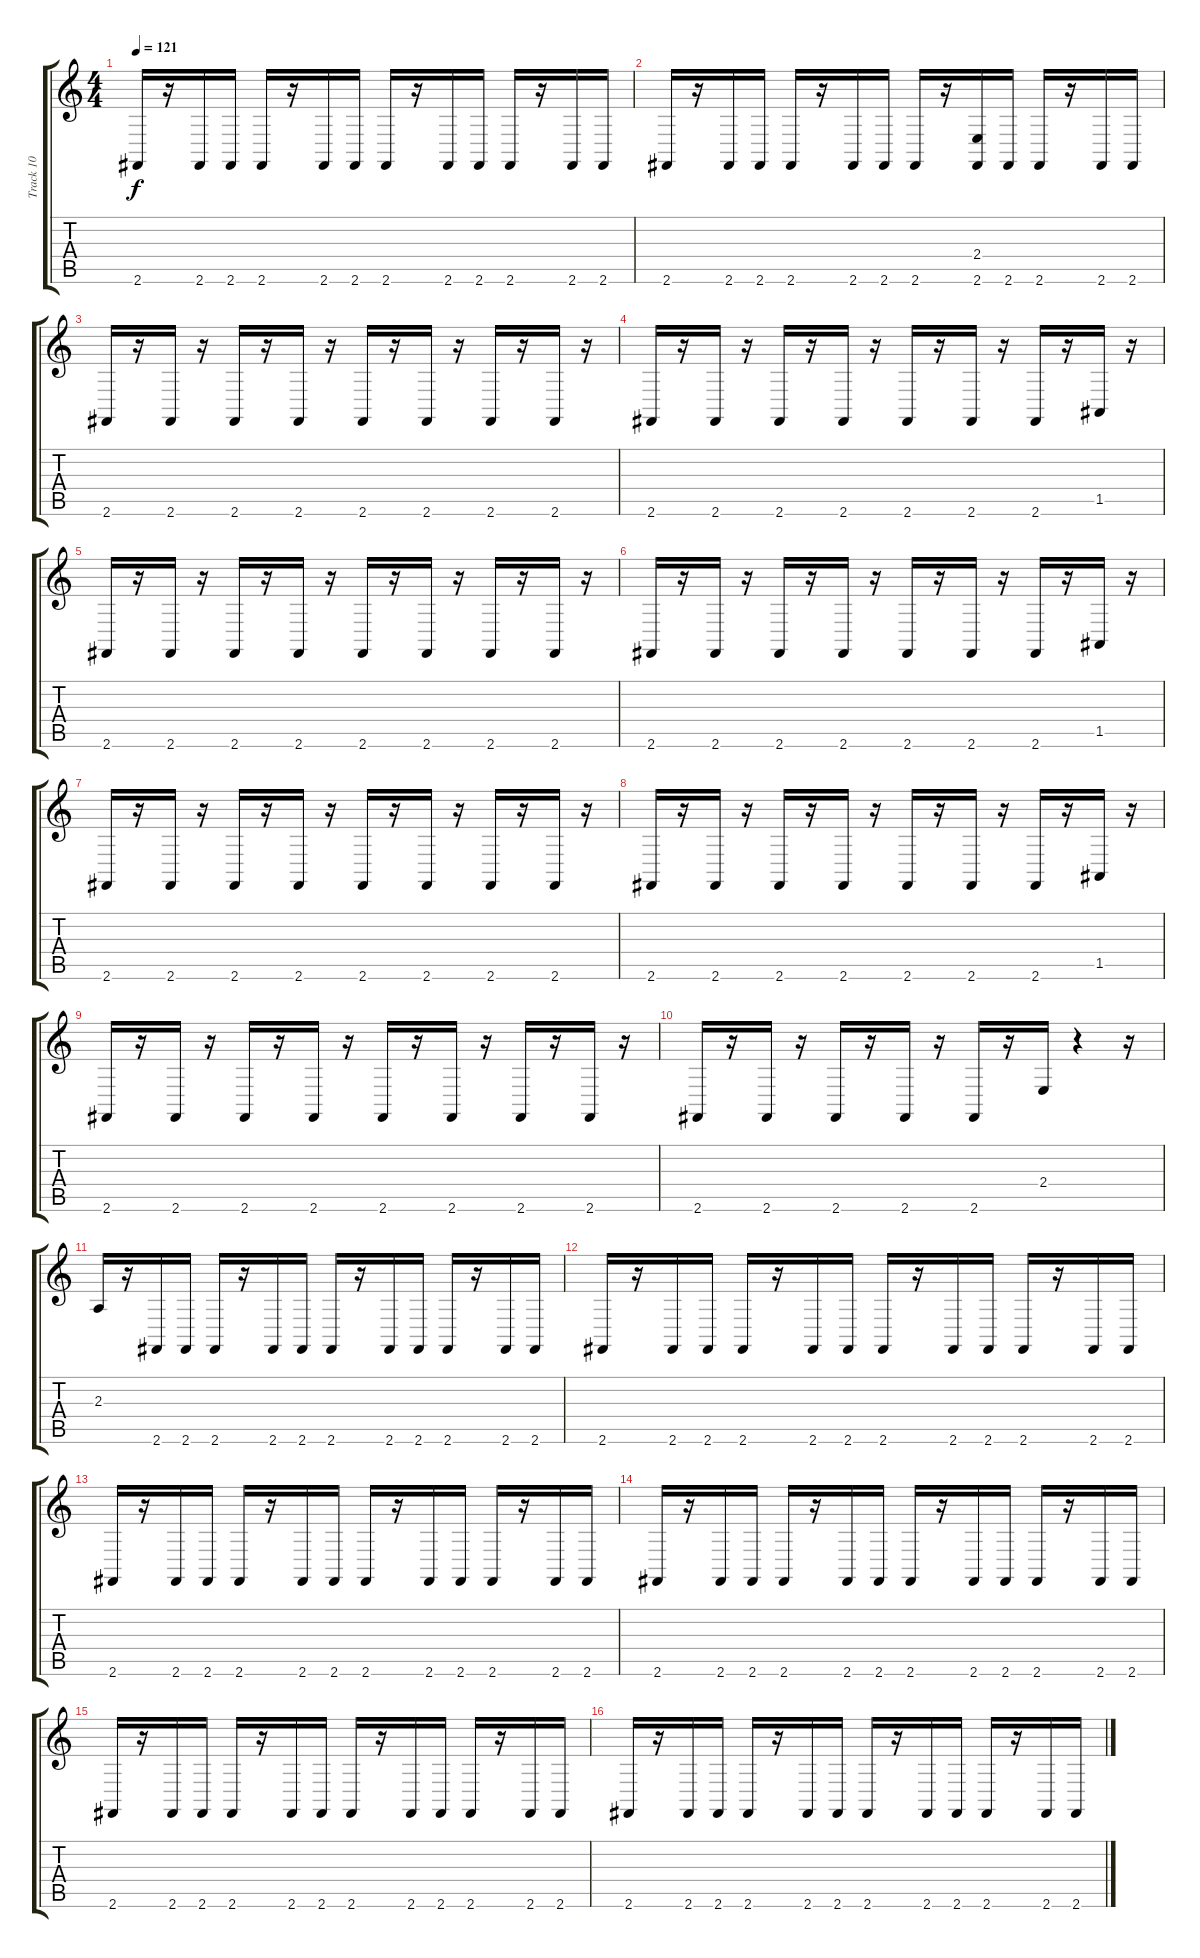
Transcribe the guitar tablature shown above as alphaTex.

\track ("Track 10" "Track 10") {instrument synthdrum}
\staff {score tabs}
\tuning (E4 B3 G3 D3 A2 E2) {hide}
\ts (4 4)
\tempo 121
\clef g2
\ks c
2.6.16{dy f} r.16 2.6.16 2.6.16 2.6.16 r.16 2.6.16 2.6.16 2.6.16 r.16 2.6.16 2.6.16 2.6.16 r.16 2.6.16 2.6.16 |
2.6.16 r.16 2.6.16 2.6.16 2.6.16 r.16 2.6.16 2.6.16 2.6.16 r.16 (2.4 2.6).16 2.6.16 2.6.16 r.16 2.6.16 2.6.16 |
2.6.16 r.16 2.6.16 r.16 2.6.16 r.16 2.6.16 r.16 2.6.16 r.16 2.6.16 r.16 2.6.16 r.16 2.6.16 r.16 |
2.6.16 r.16 2.6.16 r.16 2.6.16 r.16 2.6.16 r.16 2.6.16 r.16 2.6.16 r.16 2.6.16 r.16 1.5.16 r.16 |
2.6.16 r.16 2.6.16 r.16 2.6.16 r.16 2.6.16 r.16 2.6.16 r.16 2.6.16 r.16 2.6.16 r.16 2.6.16 r.16 |
2.6.16 r.16 2.6.16 r.16 2.6.16 r.16 2.6.16 r.16 2.6.16 r.16 2.6.16 r.16 2.6.16 r.16 1.5.16 r.16 |
2.6.16 r.16 2.6.16 r.16 2.6.16 r.16 2.6.16 r.16 2.6.16 r.16 2.6.16 r.16 2.6.16 r.16 2.6.16 r.16 |
2.6.16 r.16 2.6.16 r.16 2.6.16 r.16 2.6.16 r.16 2.6.16 r.16 2.6.16 r.16 2.6.16 r.16 1.5.16 r.16 |
2.6.16 r.16 2.6.16 r.16 2.6.16 r.16 2.6.16 r.16 2.6.16 r.16 2.6.16 r.16 2.6.16 r.16 2.6.16 r.16 |
2.6.16 r.16 2.6.16 r.16 2.6.16 r.16 2.6.16 r.16 2.6.16 r.16 2.4.16 r.4 r.16 |
2.3.16 r.16 2.6.16 2.6.16 2.6.16 r.16 2.6.16 2.6.16 2.6.16 r.16 2.6.16 2.6.16 2.6.16 r.16 2.6.16 2.6.16 |
2.6.16 r.16 2.6.16 2.6.16 2.6.16 r.16 2.6.16 2.6.16 2.6.16 r.16 2.6.16 2.6.16 2.6.16 r.16 2.6.16 2.6.16 |
2.6.16 r.16 2.6.16 2.6.16 2.6.16 r.16 2.6.16 2.6.16 2.6.16 r.16 2.6.16 2.6.16 2.6.16 r.16 2.6.16 2.6.16 |
2.6.16 r.16 2.6.16 2.6.16 2.6.16 r.16 2.6.16 2.6.16 2.6.16 r.16 2.6.16 2.6.16 2.6.16 r.16 2.6.16 2.6.16 |
2.6.16 r.16 2.6.16 2.6.16 2.6.16 r.16 2.6.16 2.6.16 2.6.16 r.16 2.6.16 2.6.16 2.6.16 r.16 2.6.16 2.6.16 |
2.6.16 r.16 2.6.16 2.6.16 2.6.16 r.16 2.6.16 2.6.16 2.6.16 r.16 2.6.16 2.6.16 2.6.16 r.16 2.6.16 2.6.16
